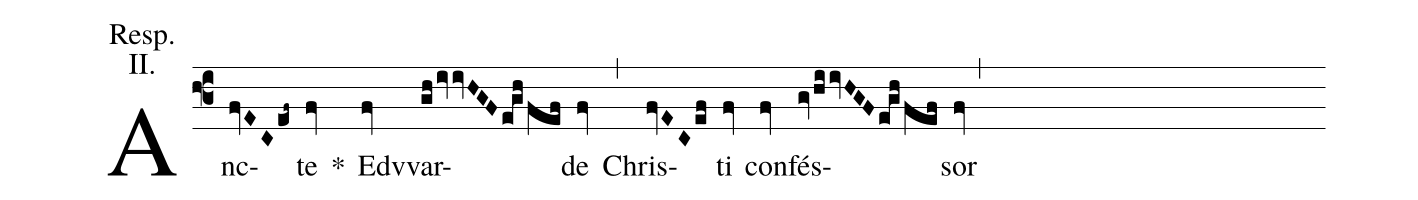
annotation: Resp.;
annotation: II.;
%%
(f3)
Anc(fvECef~)te(fv) *() Ed(fv)vvar(ghivivHGFeghfef)de(fv) (,)
Chris(fvECef)ti(fv) con(fv)fés(gvhiivHGFeghfef)sor(fv) (,)
